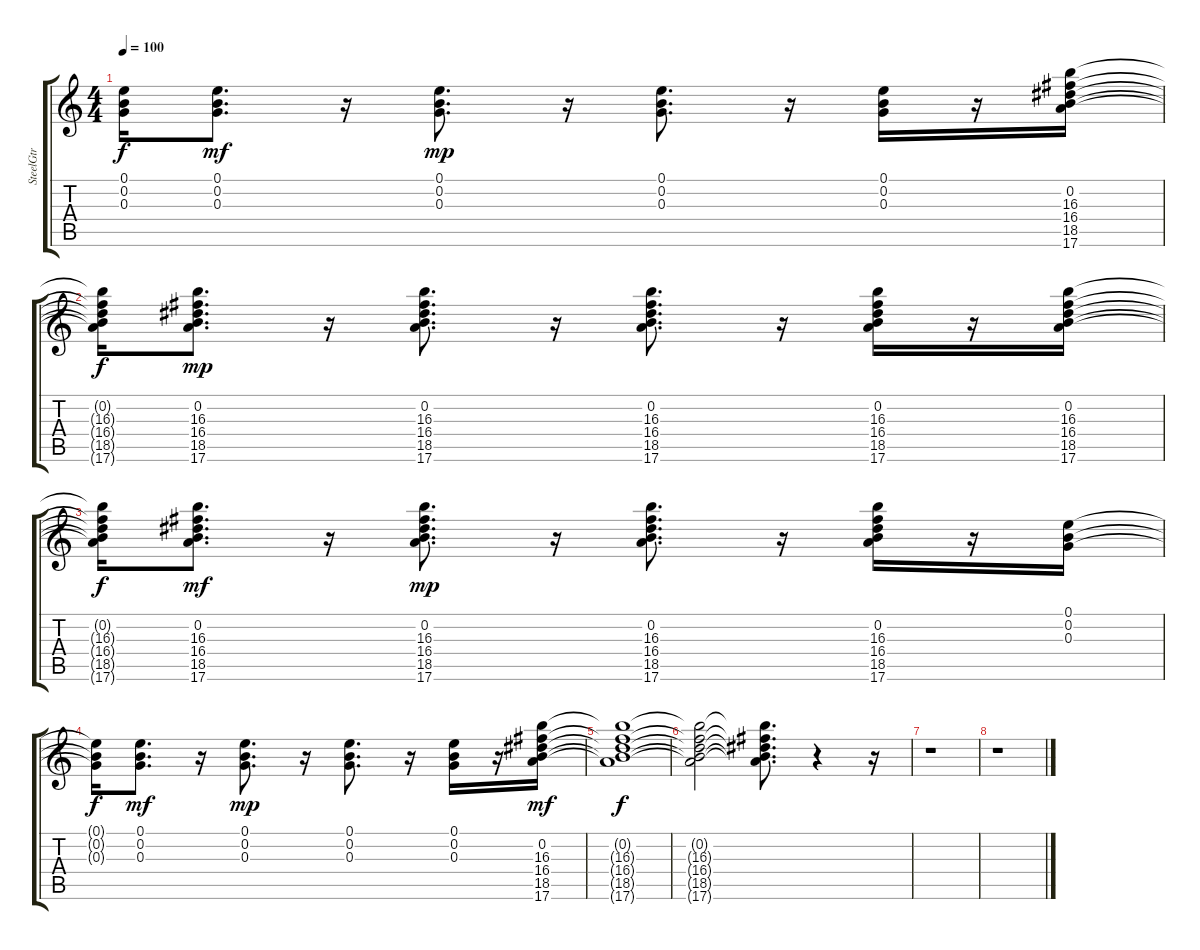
\track ("SteelGtr" "SteelGtr") {instrument acousticguitarsteel}
\staff {score tabs}
\tuning (E4 B3 G3 D3 A2 E2) {hide}
\ts (4 4)
\tempo 100
\clef g2
\ks c
(0.1{t} 0.2{t} 0.3{t}).16{dy f} (0.1 0.2 0.3).8{d dy mf} r.16 (0.1 0.2 0.3).8{d dy mp} r.16 (0.1 0.2 0.3).8{d} r.16 (0.1 0.2 0.3).16 r.16 (0.2 16.3 16.4 18.5 17.6).16 |
(0.2{t} 16.3{t} 16.4{t} 18.5{t} 17.6{t}).16{dy f} (0.2 16.3 16.4 18.5 17.6).8{d dy mp} r.16 (0.2 16.3 16.4 18.5 17.6).8{d} r.16 (0.2 16.3 16.4 18.5 17.6).8{d} r.16 (0.2 16.3 16.4 18.5 17.6).16 r.16 (0.2 16.3 16.4 18.5 17.6).16 |
(0.2{t} 16.3{t} 16.4{t} 18.5{t} 17.6{t}).16{dy f} (0.2 16.3 16.4 18.5 17.6).8{d dy mf} r.16 (0.2 16.3 16.4 18.5 17.6).8{d dy mp} r.16 (0.2 16.3 16.4 18.5 17.6).8{d} r.16 (0.2 16.3 16.4 18.5 17.6).16 r.16 (0.1 0.2 0.3).16 |
(0.1{t} 0.2{t} 0.3{t}).16{dy f} (0.1 0.2 0.3).8{d dy mf} r.16 (0.1 0.2 0.3).8{d dy mp} r.16 (0.1 0.2 0.3).8{d} r.16 (0.1 0.2 0.3).16 r.16 (0.2 16.3 16.4 18.5 17.6).16{dy mf} |
(0.2{t} 16.3{t} 16.4{t} 18.5{t} 17.6{t}).1{dy f} |
(0.2{t} 16.3{t} 16.4{t} 18.5{t} 17.6{t}).2 (0.2{t} 16.3{t} 16.4{t} 18.5{t} 17.6{t}).8{d} r.4 r.16 |
r.1 |
r.1
